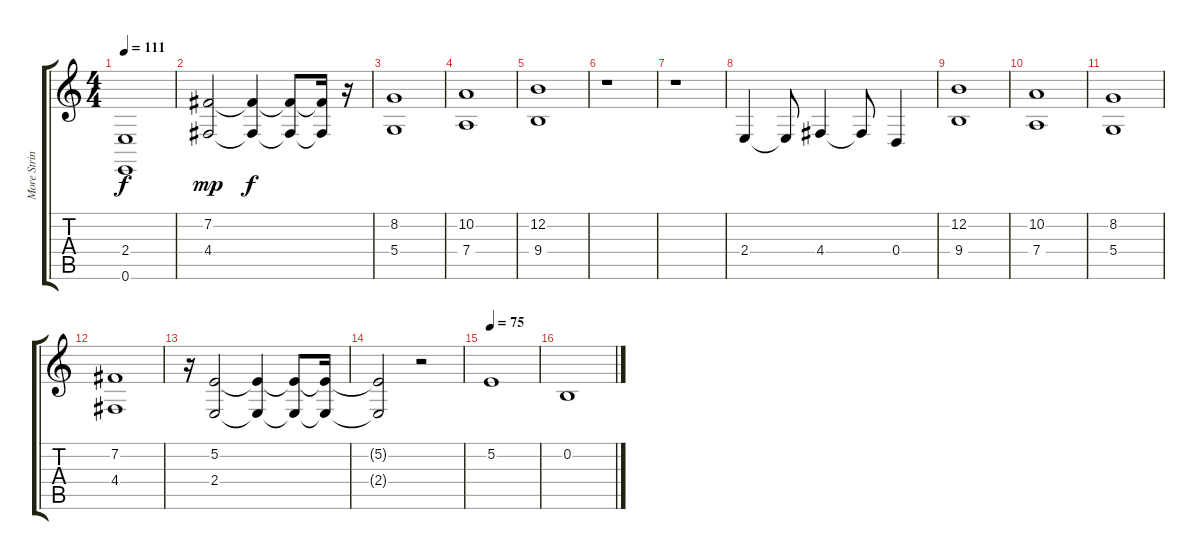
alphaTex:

\track ("More Strings" "More Strin") {instrument stringensemble1}
\staff {score tabs}
\tuning (E4 B3 G3 D3 A2 E2) {hide}
\ts (4 4)
\tempo 111
\clef g2
\ks c
(2.4 0.6).1{dy f} |
(7.2 4.4).2{dy mp} (7.2{t} 4.4{t}).4{dy f} (7.2{t} 4.4{t}).8 (7.2{t} 4.4{t}).16 r.16 |
(8.2 5.4).1 |
(10.2 7.4).1 |
(12.2 9.4).1 |
r.1 |
r.1 |
2.4.4 2.4{t}.8 4.4.4 4.4{t}.8 0.4.4 |
(12.2 9.4).1 |
(10.2 7.4).1 |
(8.2 5.4).1 |
(7.2 4.4).1 |
r.16 (5.2 2.4).2 (5.2{t} 2.4{t}).4 (5.2{t} 2.4{t}).8 (5.2{t} 2.4{t}).16 |
(5.2{t} 2.4{t}).2 r.2 |
\tempo 75
5.2.1 |
0.2.1
